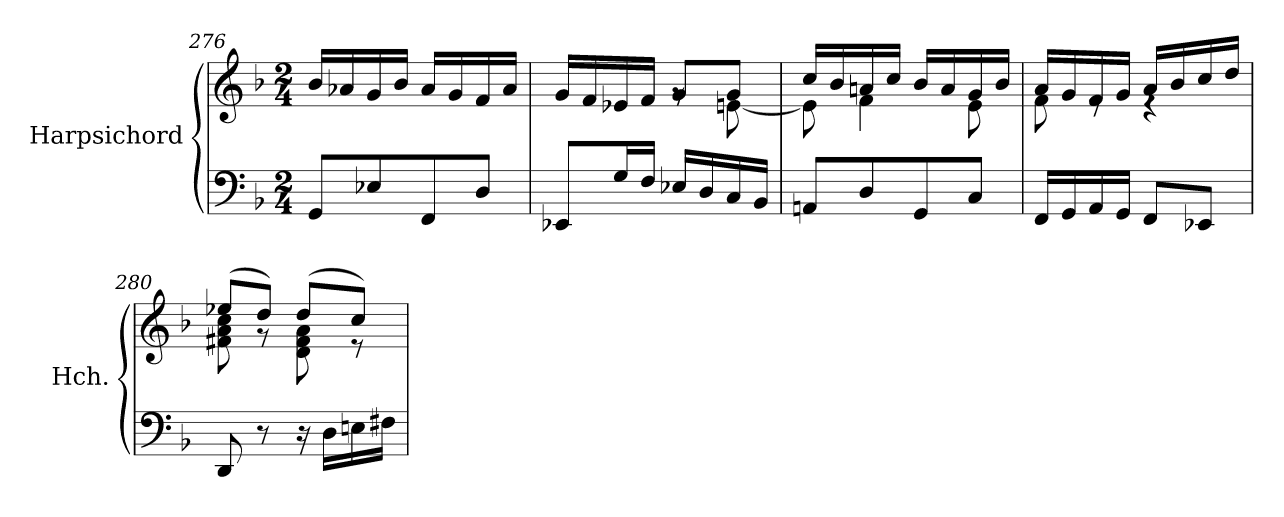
**kern	**kern
*part1	*part1
*staff2	*staff1
*I"Harpsichord	*
*I'Hch.	*
*clefF4	*clefG2
*k[b-]	*k[b-]
*M2/4	*M2/4
=276	=276
8GG/L	16b-/LL
.	16a-X/
8E-X/	16g/
.	16b-/JJ
8FF/	16a-/LL
.	16g/
8D/J	16f/
.	16a-/JJ
!!LO:LB:g=z
=277	=277
*	*^
8EE-X/L	16g/LL	4ryy
.	16f/	.
16G/L	16e-X/	.
16F/JJ	16f/JJ	.
16E-X/LL	8g/L	8rg
16D/	.	.
16C/	8g/J	[8en\
16BB-/JJ	.	.
=278	=278	=278
8AAn/L	16cc/LL	8e\]
.	16b-/	.
8D/	16an/	4f\
.	16cc/JJ	.
8GG/	16b-/LL	.
.	16a/	.
8C/J	16g/	8e\
.	16b-/JJ	.
=279	=279	=279
16FF/LL	16a/LL	8f\
16GG/	16g/	.
16AA/	16f/	8re
16GG/JJ	16g/JJ	.
8FF/L	16a/LL	4re
.	16b-/	.
8EE-X/J	16cc/	.
.	16dd/JJ	.
=280	=280	=280
8DD/	(>8ee-X/L	8f#X\ 8a\ 8cc\
8r	8dd/J)	8r
16r	(>8dd/L	8d\ 8f#\ 8a\
16D\LL	.	.
16En\	8cc/J)	8r
16F#X\JJ	.	.
*	*v	*v
=	=
*-	*-
